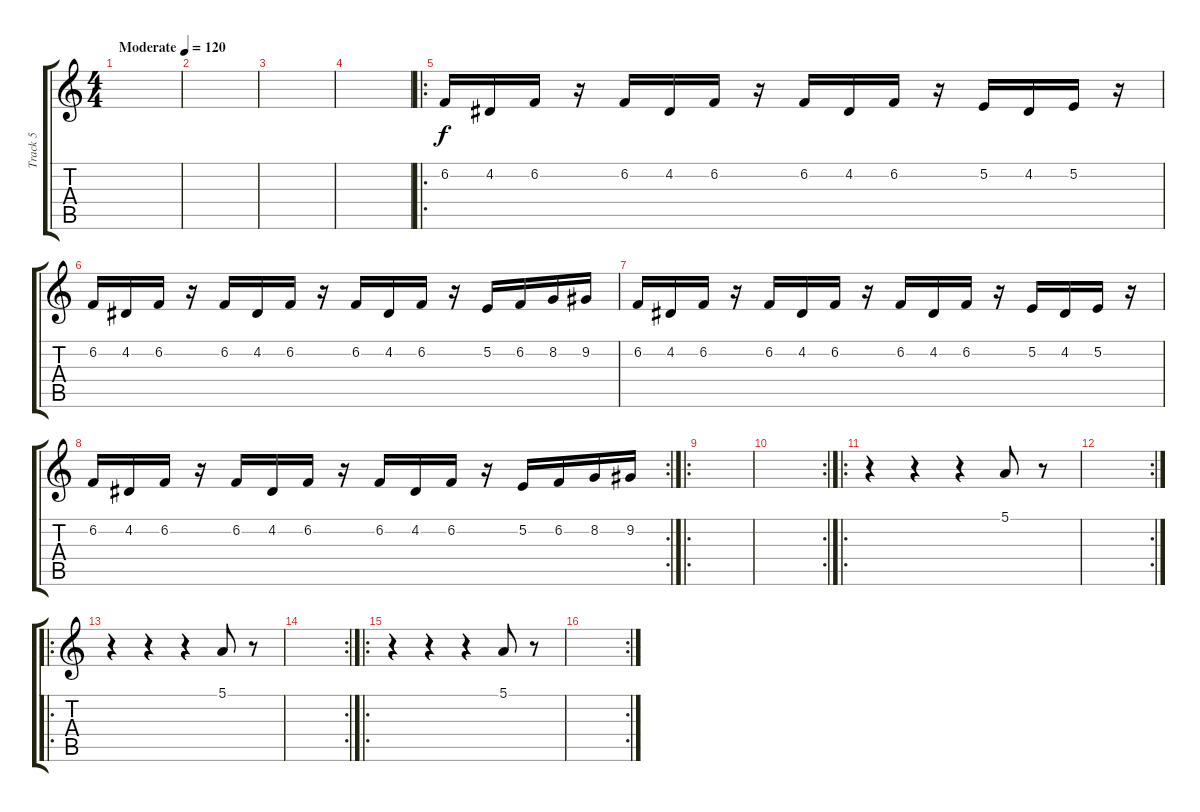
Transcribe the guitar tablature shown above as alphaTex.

\track ("Track 5" "Track 5") {instrument drawbarorgan}
\staff {score tabs}
\tuning (E4 B3 G3 D3 A2 E2) {hide}
\ts (4 4)
\tempo (120 "Moderate")
\clef g2
\ks c
|
|
|
|
\ro
6.2.16 4.2.16 6.2.16 r.16 6.2.16 4.2.16 6.2.16 r.16 6.2.16 4.2.16 6.2.16 r.16 5.2.16 4.2.16 5.2.16 r.16 |
6.2.16 4.2.16 6.2.16 r.16 6.2.16 4.2.16 6.2.16 r.16 6.2.16 4.2.16 6.2.16 r.16 5.2.16 6.2.16 8.2.16 9.2.16 |
6.2.16 4.2.16 6.2.16 r.16 6.2.16 4.2.16 6.2.16 r.16 6.2.16 4.2.16 6.2.16 r.16 5.2.16 4.2.16 5.2.16 r.16 |
\rc 2
6.2.16 4.2.16 6.2.16 r.16 6.2.16 4.2.16 6.2.16 r.16 6.2.16 4.2.16 6.2.16 r.16 5.2.16 6.2.16 8.2.16 9.2.16 |
\ro
|
\rc 2
|
\ro
r.4 r.4 r.4 5.1.8 r.8 |
\rc 2
|
\ro
r.4 r.4 r.4 5.1.8 r.8 |
\rc 2
|
\ro
r.4 r.4 r.4 5.1.8 r.8 |
\rc 2
